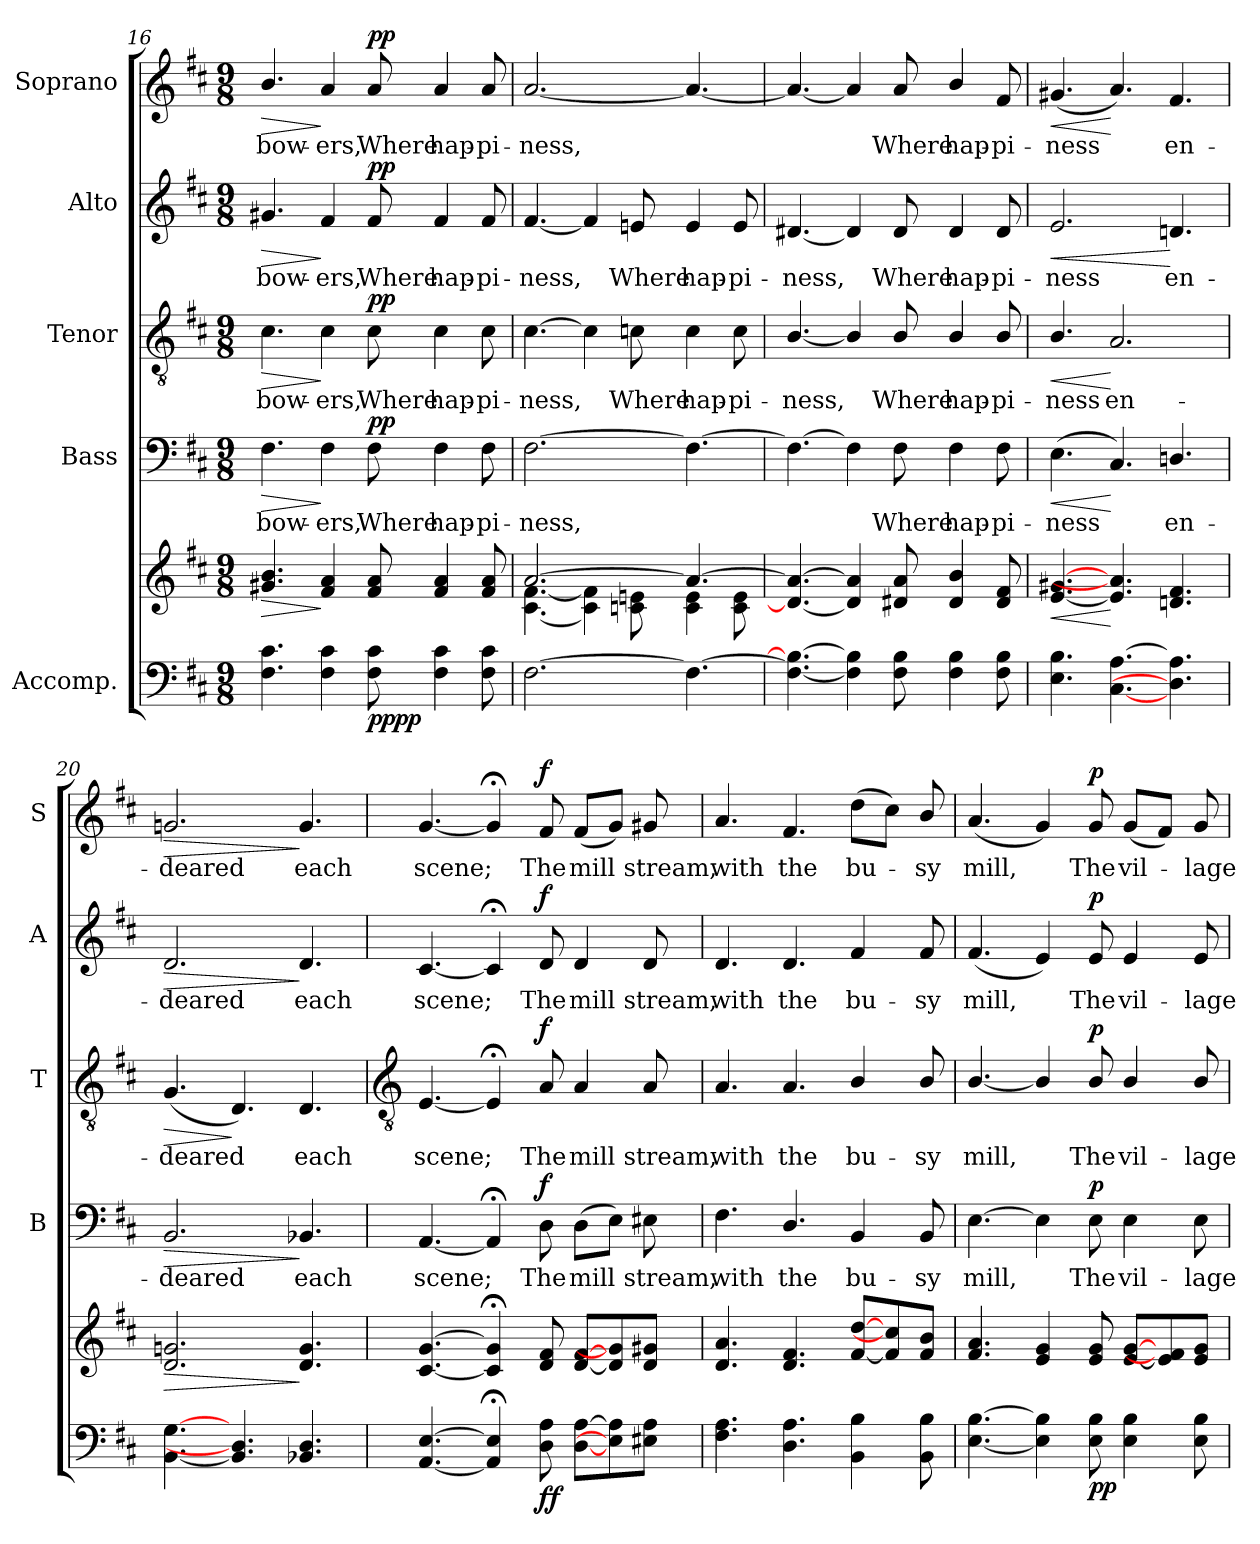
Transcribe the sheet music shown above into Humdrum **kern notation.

**kern	**kern	**dynam	**kern	**text	**dynam	**kern	**text	**dynam	**kern	**text	**dynam	**kern	**text	**dynam
*part5	*part5	*part5	*part4	*part4	*part4	*part3	*part3	*part3	*part2	*part2	*part2	*part1	*part1	*part1
*staff6	*staff5	*staff5/6	*staff4	*staff4	*staff4	*staff3	*staff3	*staff3	*staff2	*staff2	*staff2	*staff1	*staff1	*staff1
*I"Accomp.	*	*	*I"Bass	*	*	*I"Tenor	*	*	*I"Alto	*	*	*I"Soprano	*	*
*	*	*	*I'B	*	*	*I'T	*	*	*I'A	*	*	*I'S	*	*
!!LO:LB:g=z
*clefF4	*clefG2	*	*clefF4	*	*	*clefGv2	*	*	*clefG2	*	*	*clefG2	*	*
*k[f#c#]	*k[f#c#]	*	*k[f#c#]	*	*	*k[f#c#]	*	*	*k[f#c#]	*	*	*k[f#c#]	*	*
*D:	*D:	*	*D:	*	*	*D:	*	*	*D:	*	*	*D:	*	*
*M9/8	*M9/8	*	*M9/8	*	*	*M9/8	*	*	*M9/8	*	*	*M9/8	*	*
=16	=16	=16	=16	=16	=16	=16	=16	=16	=16	=16	=16	=16	=16	=16
!	!	!LO:HP:b	!	!LO:LY:b	!LO:HP:b	!	!LO:LY:b	!LO:HP:b	!	!LO:LY:b	!LO:HP:b	!	!LO:LY:b	!LO:HP:b
*	*^	*	*	*	*	*	*	*	*	*	*	*	*	*
4.F# 4.c#	4.g#X/ 4.b/	1ryy	>	4.F#	bow-	>	4.c#	bow-	>	4.g#X	bow-	>	4.b/	bow-	>
!	!	!	!	!	!LO:LY:b	!	!	!LO:LY:b	!	!	!LO:LY:b	!	!	!LO:LY:b	!
4F# 4c#	4f#/ 4a/	.	]	4F#	-ers,	]	4c#	-ers,	]	4f#	-ers,	]	4a	-ers,	]
!	!	!	!LO:DY:b=2	!	!LO:LY:b	!	!	!LO:LY:b	!	!	!LO:LY:b	!	!	!LO:LY:b	!
!	!	!	!LO:DY:n=1:b	!	!	!LO:DY:b	!	!	!LO:DY:b	!	!	!LO:DY:b	!	!	!LO:DY:b
8F# 8c#	8f#/ 8a/	.	pp pp	8F#	Where	pp	8c#	Where	pp	8f#	Where	pp	8a	Where	pp
!	!	!	!	!	!LO:LY:b	!	!	!LO:LY:b	!	!	!LO:LY:b	!	!	!LO:LY:b	!
4F# 4c#	4f#/ 4a/	.	.	4F#	hap-	.	4c#	hap-	.	4f#	hap-	.	4a	hap-	.
!	!	!	!	!	!LO:LY:b	!	!	!LO:LY:b	!	!	!LO:LY:b	!	!	!LO:LY:b	!
8F# 8c#	8f#/ 8a/	8ryy	.	8F#	-pi-	.	8c#	-pi-	.	8f#	-pi-	.	8a	-pi-	.
=17	=17	=17	=17	=17	=17	=17	=17	=17	=17	=17	=17	=17	=17	=17	=17
!	!	!	!	!	!LO:LY:b	!	!	!LO:LY:b	!	!	!LO:LY:b	!	!	!LO:LY:b	!
[2.F#	[2.a/	[4.c#\ [4.f#\	.	[2.F#	-ness,	.	[4.c#	-ness,	.	[4.f#	-ness,	.	[2.a	-ness,	.
.	.	4c#\] 4f#\]	.	.	.	.	4c#]	.	.	4f#]	.	.	.	.	.
!	!	!	!	!	!	!	!	!LO:LY:b	!	!	!LO:LY:b	!	!	!	!
.	.	8cn\ 8en\	.	.	.	.	8cn	Where	.	8en	Where	.	.	.	.
!	!	!	!	!	!	!	!	!LO:LY:b	!	!	!LO:LY:b	!	!	!	!
4.F#_	4.a/_	4c\ 4e\	.	4.F#_	.	.	4c	hap-	.	4e	hap-	.	4.a_	.	.
!	!	!	!	!	!	!	!	!LO:LY:b	!	!	!LO:LY:b	!	!	!	!
.	.	8c\ 8e\	.	.	.	.	8c	-pi-	.	8e	-pi-	.	.	.	.
=18	=18	=18	=18	=18	=18	=18	=18	=18	=18	=18	=18	=18	=18	=18	=18
!	!	!	!	!	!	!	!	!LO:LY:b	!	!	!LO:LY:b	!	!	!	!
*	*v	*v	*	*	*	*	*	*	*	*	*	*	*	*	*
4.F#_ 4.B_	4.d#/_ 4.a/_	.	4.F#_	.	.	[4.B/	-ness,	.	[4.d#X	-ness,	.	4.a_	.	.
4F#] 4B]	4d#/] 4a/]	.	4F#]	.	.	4B/]	.	.	4d#]	.	.	4a]	.	.
!	!	!	!	!LO:LY:b	!	!	!LO:LY:b	!	!	!LO:LY:b	!	!	!LO:LY:b	!
8F# 8B	8d#/ 8a/	.	8F#	Where	.	8B/	Where	.	8d#	Where	.	8a	Where	.
!	!	!	!	!LO:LY:b	!	!	!LO:LY:b	!	!	!LO:LY:b	!	!	!LO:LY:b	!
4F# 4B	4d#/ 4b/	.	4F#	hap-	.	4B/	hap-	.	4d#	hap-	.	4b/	hap-	.
!	!	!	!	!LO:LY:b	!	!	!LO:LY:b	!	!	!LO:LY:b	!	!	!LO:LY:b	!
8F# 8B	8d#/ 8f#/	.	8F#	-pi-	.	8B/	-pi-	.	8d#	-pi-	.	8f#	-pi-	.
=19	=19	=19	=19	=19	=19	=19	=19	=19	=19	=19	=19	=19	=19	=19
!	!	!LO:HP:b	!	!LO:LY:b	!LO:HP:b	!	!LO:LY:b	!LO:HP:b	!	!LO:LY:b	!LO:HP:b	!	!LO:LY:b	!LO:HP:b
4.E 4.B	[4.e/ [4.g#X/	<	(<4.E	-ness	<	4.B/	-ness	<	2.e	-ness	<	(<4.g#X	-ness	<
!	!	!	!	!	!	!	!LO:LY:b	!	!	!	!	!	!	!
[4.C# [4.A	4.e/] 4.a/]	[	4.C#)	.	[	2.A	en-	[	.	.	.	4.a)	.	[
!	!	!	!	!LO:LY:b	!	!	!	!	!	!LO:LY:b	!	!	!LO:LY:b	!
4.Dn\] 4.A\]	4.dn/ 4.f#/	.	4.Dn/	en-	.	.	.	.	4.dn	en-	[	4.f#	en-	.
=20	=20	=20	=20	=20	=20	=20	=20	=20	=20	=20	=20	=20	=20	=20
!	!	!LO:HP:b	!	!LO:LY:b	!LO:HP:b	!	!LO:LY:b	!LO:HP:b	!	!LO:LY:b	!LO:HP:b	!	!LO:LY:b	!LO:HP:b
[4.BB [4.G	2.d/ 2.gn/	>	2.BB	-deared	>	(<4.G	-deared	>	2.d	-deared	>	2.gn	-deared	>
4.BB] 4.D]	.	.	.	.	.	4.D)	.	]	.	.	.	.	.	.
!	!	!	!	!LO:LY:b	!	!	!LO:LY:b	!	!	!LO:LY:b	!	!	!LO:LY:b	!
4.BB-X 4.D	4.d/ 4.g/	]	4.BB-X	each	]	4.D	each	.	4.d	each	]	4.g	each	]
!!LO:LB:g=z
=21	=21	=21	=21	=21	=21	=21	=21	=21	=21	=21	=21	=21	=21	=21
*	*	*	*	*	*	*clefGv2	*	*	*	*	*	*	*	*
!	!	!	!	!LO:LY:b	!	!	!LO:LY:b	!	!	!LO:LY:b	!	!	!LO:LY:b	!
[4.AA [4.E	[4.c# [4.g	.	[4.AA/	scene;	.	[4.E	scene;	.	[4.c#	scene;	.	[4.g	scene;	.
4AA];< 4E];<	4c#];< 4g];<	.	4AA;<]	.	.	4E;<]	.	.	4c#;<]	.	.	4g;<]	.	.
!	!	!LO:DY:b=2	!	!LO:LY:b	!	!	!LO:LY:b	!	!	!LO:LY:b	!	!	!LO:LY:b	!
!	!	!LO:DY:n=1:b	!	!	!LO:DY:b	!	!	!LO:DY:b	!	!	!LO:DY:b	!	!	!LO:DY:b
8D 8A	8d 8f#	f f	8D	The	f	8A	The	f	8d	The	f	8f#	The	f
!	!	!	!	!LO:LY:b	!	!	!LO:LY:b	!	!	!LO:LY:b	!	!	!LO:LY:b	!
[8D [8AL	[8d [8f#L	.	(>8DL	mill	.	4A	mill	.	4d	mill	.	(<8f#L	mill	.
8E] 8A]	8d] 8g]	.	8EJ)	.	.	.	.	.	.	.	.	8gJ)	.	.
!	!	!	!	!LO:LY:b	!	!	!LO:LY:b	!	!	!LO:LY:b	!	!	!LO:LY:b	!
8E#X 8AJ	8d 8g#XJ	.	8E#X	stream,	.	8A	stream,	.	8d	stream,	.	8g#X	stream,	.
=22	=22	=22	=22	=22	=22	=22	=22	=22	=22	=22	=22	=22	=22	=22
!	!	!	!	!LO:LY:b	!	!	!LO:LY:b	!	!	!LO:LY:b	!	!	!LO:LY:b	!
4.F# 4.A	4.d 4.a	.	4.F#	with	.	4.A	with	.	4.d	with	.	4.a	with	.
!	!	!	!	!LO:LY:b	!	!	!LO:LY:b	!	!	!LO:LY:b	!	!	!LO:LY:b	!
4.D\ 4.A\	4.d 4.f#	.	4.D/	the	.	4.A	the	.	4.d	the	.	4.f#	the	.
!	!	!	!	!LO:LY:b	!	!	!LO:LY:b	!	!	!LO:LY:b	!	!	!LO:LY:b	!
4BB 4B	[8f# [8ddL	.	4BB	bu-	.	4B/	bu-	.	4f#	bu-	.	(>8ddL	bu-	.
.	8f#] 8cc#]	.	.	.	.	.	.	.	.	.	.	8cc#J)	.	.
!	!	!	!	!LO:LY:b	!	!	!LO:LY:b	!	!	!LO:LY:b	!	!	!LO:LY:b	!
8BB 8B	8f# 8bJ	.	8BB	-sy	.	8B/	-sy	.	8f#	-sy	.	8b/	sy	.
=23	=23	=23	=23	=23	=23	=23	=23	=23	=23	=23	=23	=23	=23	=23
!	!	!	!	!LO:LY:b	!	!	!LO:LY:b	!	!	!LO:LY:b	!	!	!LO:LY:b	!
[4.E [4.B	4.f# 4.a	.	[4.E	mill,	.	[4.B/	mill,	.	(<4.f#	mill,	.	(<4.a	mill,	.
4E] 4B]	4e 4g	.	4E]	.	.	4B/]	.	.	4e)	.	.	4g)	.	.
!	!	!LO:DY:b=2	!	!LO:LY:b	!	!	!LO:LY:b	!	!	!LO:LY:b	!	!	!LO:LY:b	!
!	!	!LO:DY:n=1:b	!	!	!LO:DY:b	!	!	!LO:DY:b	!	!	!LO:DY:b	!	!	!LO:DY:b
8E 8B	8e 8g	p p	8E	The	p	8B/	The	p	8e	The	p	8g	The	p
!	!	!	!	!LO:LY:b	!	!	!LO:LY:b	!	!	!LO:LY:b	!	!	!LO:LY:b	!
4E 4B	[8e [8gL	.	4E	vil-	.	4B/	vil-	.	4e	vil-	.	(<8gL	vil-	.
.	8e] 8f#]	.	.	.	.	.	.	.	.	.	.	8f#J)	.	.
!	!	!	!	!LO:LY:b	!	!	!LO:LY:b	!	!	!LO:LY:b	!	!	!LO:LY:b	!
8E 8B	8e 8gJ	.	8E	-lage	.	8B/	-lage	.	8e	-lage	.	8g	lage	.
=	=	=	=	=	=	=	=	=	=	=	=	=	=	=
*-	*-	*-	*-	*-	*-	*-	*-	*-	*-	*-	*-	*-	*-	*-
